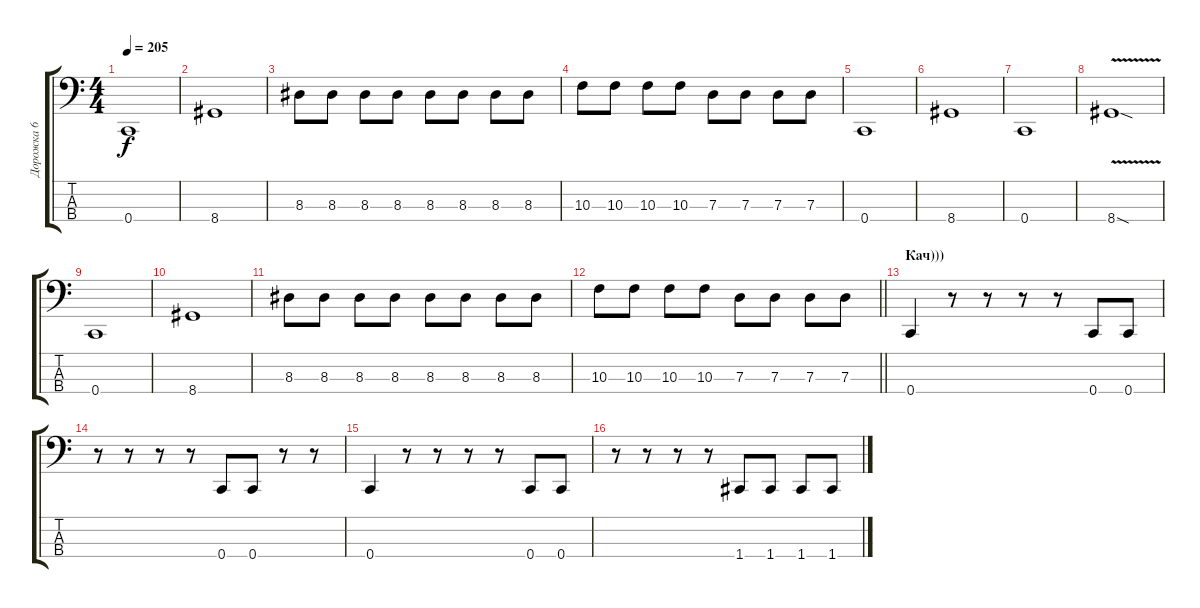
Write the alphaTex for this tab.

\track ("Дорожка 6" "Дорожка 6") {instrument electricbassfinger}
\staff {score tabs}
\tuning (F2 C2 G1 C1) {hide}
\ts (4 4)
\tempo 205
\clef f4
\ks c
0.4.1{dy f} |
8.4.1 |
8.3.8 8.3.8 8.3.8 8.3.8 8.3.8 8.3.8 8.3.8 8.3.8 |
10.3.8 10.3.8 10.3.8 10.3.8 7.3.8 7.3.8 7.3.8 7.3.8 |
0.4.1 |
8.4.1 |
0.4.1 |
8.4{v sod}.1 |
0.4.1 |
8.4.1 |
8.3.8 8.3.8 8.3.8 8.3.8 8.3.8 8.3.8 8.3.8 8.3.8 |
\barLineRight lightlight
10.3.8 10.3.8 10.3.8 10.3.8 7.3.8 7.3.8 7.3.8 7.3.8 |
\section ("" "Кач)))")
0.4.4 r.8 r.8 r.8 r.8 0.4.8 0.4.8 |
r.8 r.8 r.8 r.8 0.4.8 0.4.8 r.8 r.8 |
0.4.4 r.8 r.8 r.8 r.8 0.4.8 0.4.8 |
r.8 r.8 r.8 r.8 1.4.8 1.4.8 1.4.8 1.4.8
